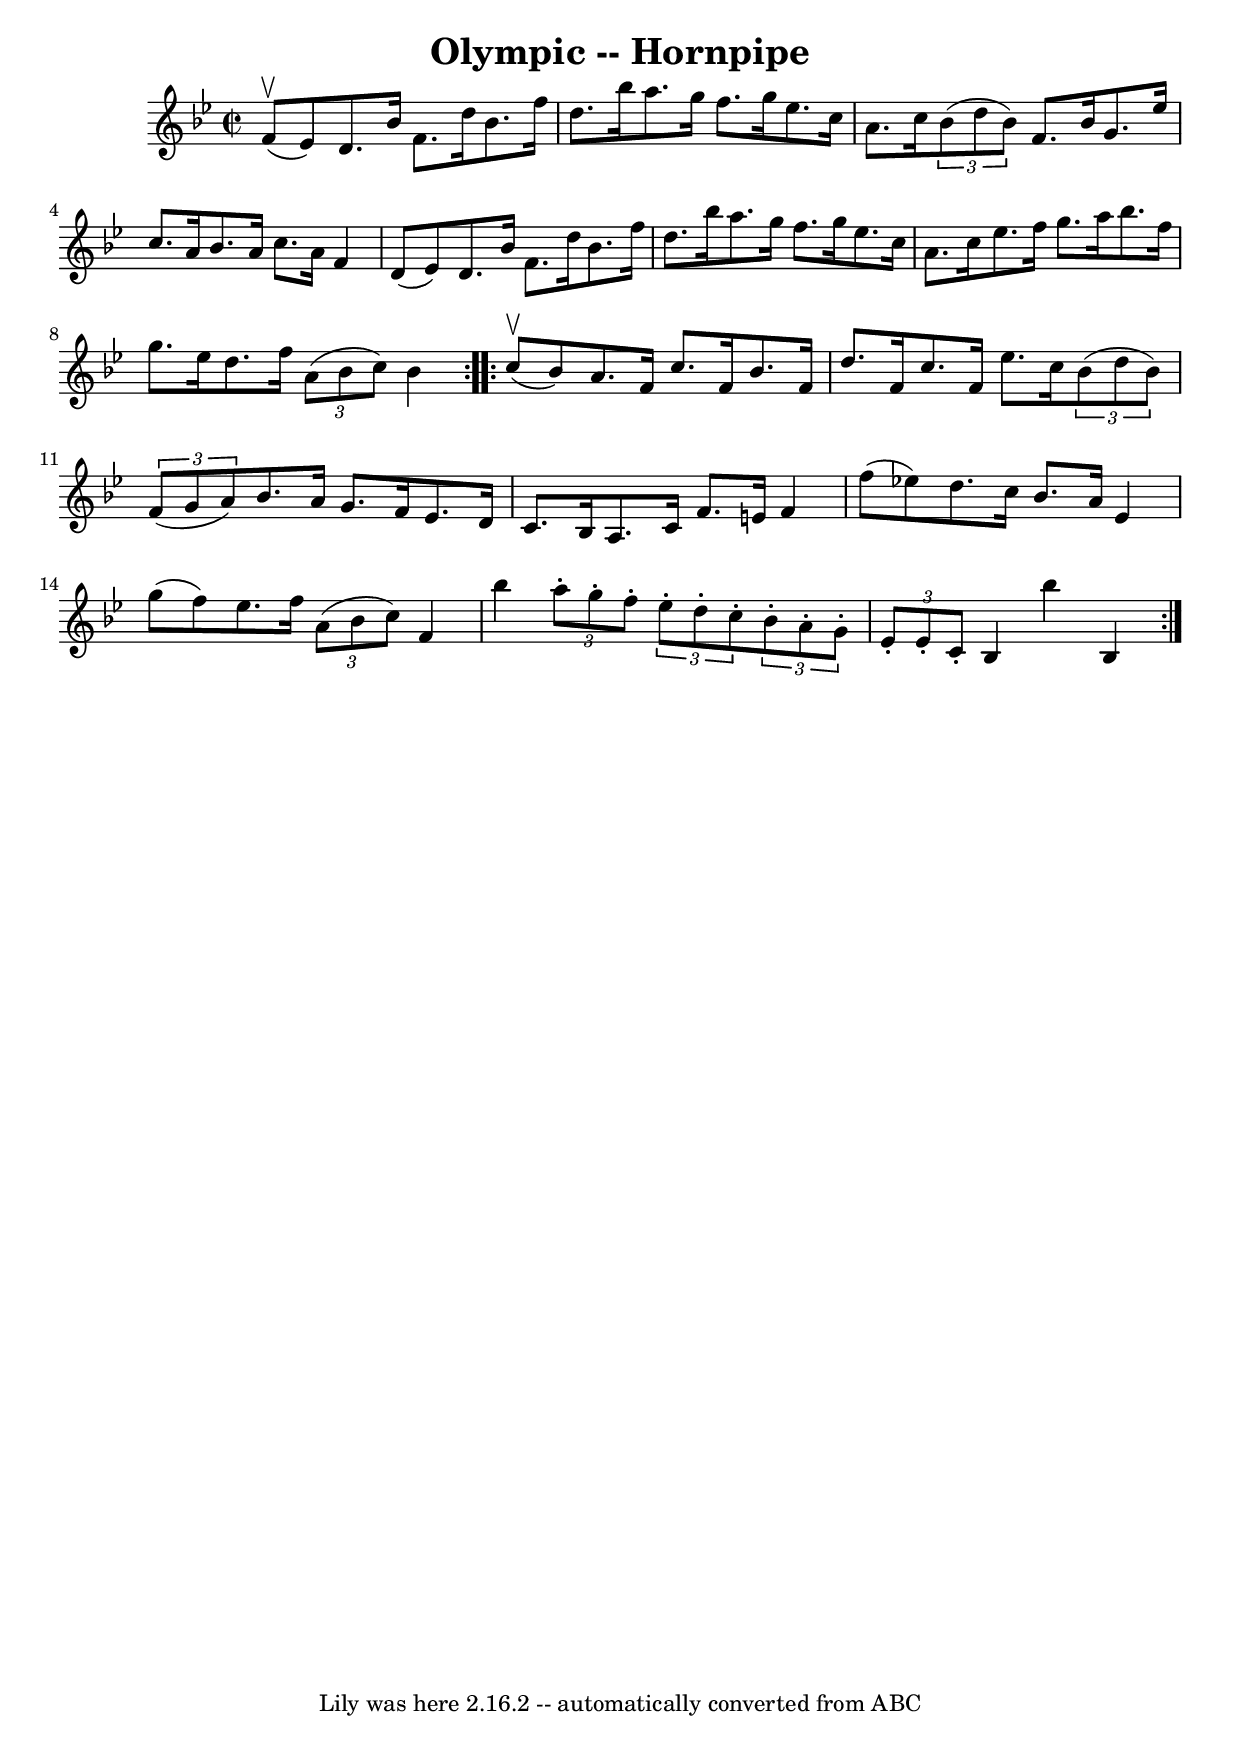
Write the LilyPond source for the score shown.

\version "2.7.40"
\include "Mammoth.ily"
\header {
	%% book = "Cole's 1000 Fiddle Tunes"
	crossRefNumber = "1"
	footnotes = ""
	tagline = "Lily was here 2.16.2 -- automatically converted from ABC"
	title = "Olympic -- Hornpipe"
}
voicedefault =  {
\set Score.defaultBarType = "empty"

\repeat volta 2 {
\override Staff.TimeSignature #'style = #'C
 \time 2/2 \key bes \major f'8 (^\upbow ees'8) |
 d'8.    
bes'16 f'8. d''16 bes'8. f''16 d''8. bes''16  |
   
a''8. g''16 f''8. g''16 ees''8. c''16 a'8. c''16  |
 
    \times 2/3 { bes'8 (d''8 bes'8) } f'8. bes'16 g'8.    
ees''16 c''8. a'16  |
 bes'8. a'16 c''8. a'16 f'4    
d'8 (ees'8) |
 d'8. bes'16 f'8. d''16 bes'8.    
f''16 d''8. bes''16  |
 a''8. g''16 f''8. g''16    
ees''8. c''16 a'8. c''16  |
 ees''8. f''16 g''8.    
a''16 bes''8. f''16 g''8. ees''16  |
 d''8. f''16    
\times 2/3 { a'8 (bes'8 c''8) } bes'4  }     \repeat volta 2 {     
c''8 (^\upbow bes'8) |
 a'8. f'16 c''8. f'16 bes'8.    
f'16 d''8. f'16  |
 c''8. f'16 ees''8. c''16    
\times 2/3 { bes'8 (d''8 bes'8) }   \times 2/3 { f'8 (g'8    
a'8) } |
 bes'8. a'16 g'8. f'16 ees'8. d'16 c'8. 
 bes16  |
 a8. c'16 f'8. e'16 f'4 f''8 (ees''!8) 
|
 d''8. c''16 bes'8. a'16 ees'4 g''8 (f''8) 
|
 ees''8. f''16    \times 2/3 { a'8 (bes'8 c''8) } f'4 
 bes''4  |
     \times 2/3 { a''8 -. g''8 -. f''8 -. }   
\times 2/3 { ees''8 -. d''8 -. c''8 -. }   \times 2/3 { bes'8 -. a'8 
-. g'8 -. }   \times 2/3 { ees'8 -. ees'8 -. c'8 -. } |
 bes4   
 bes''4 bes4  }   
}

\score{
    <<

	\context Staff="default"
	{
	    \voicedefault 
	}

    >>
	\layout {
	}
	\midi {}
}
